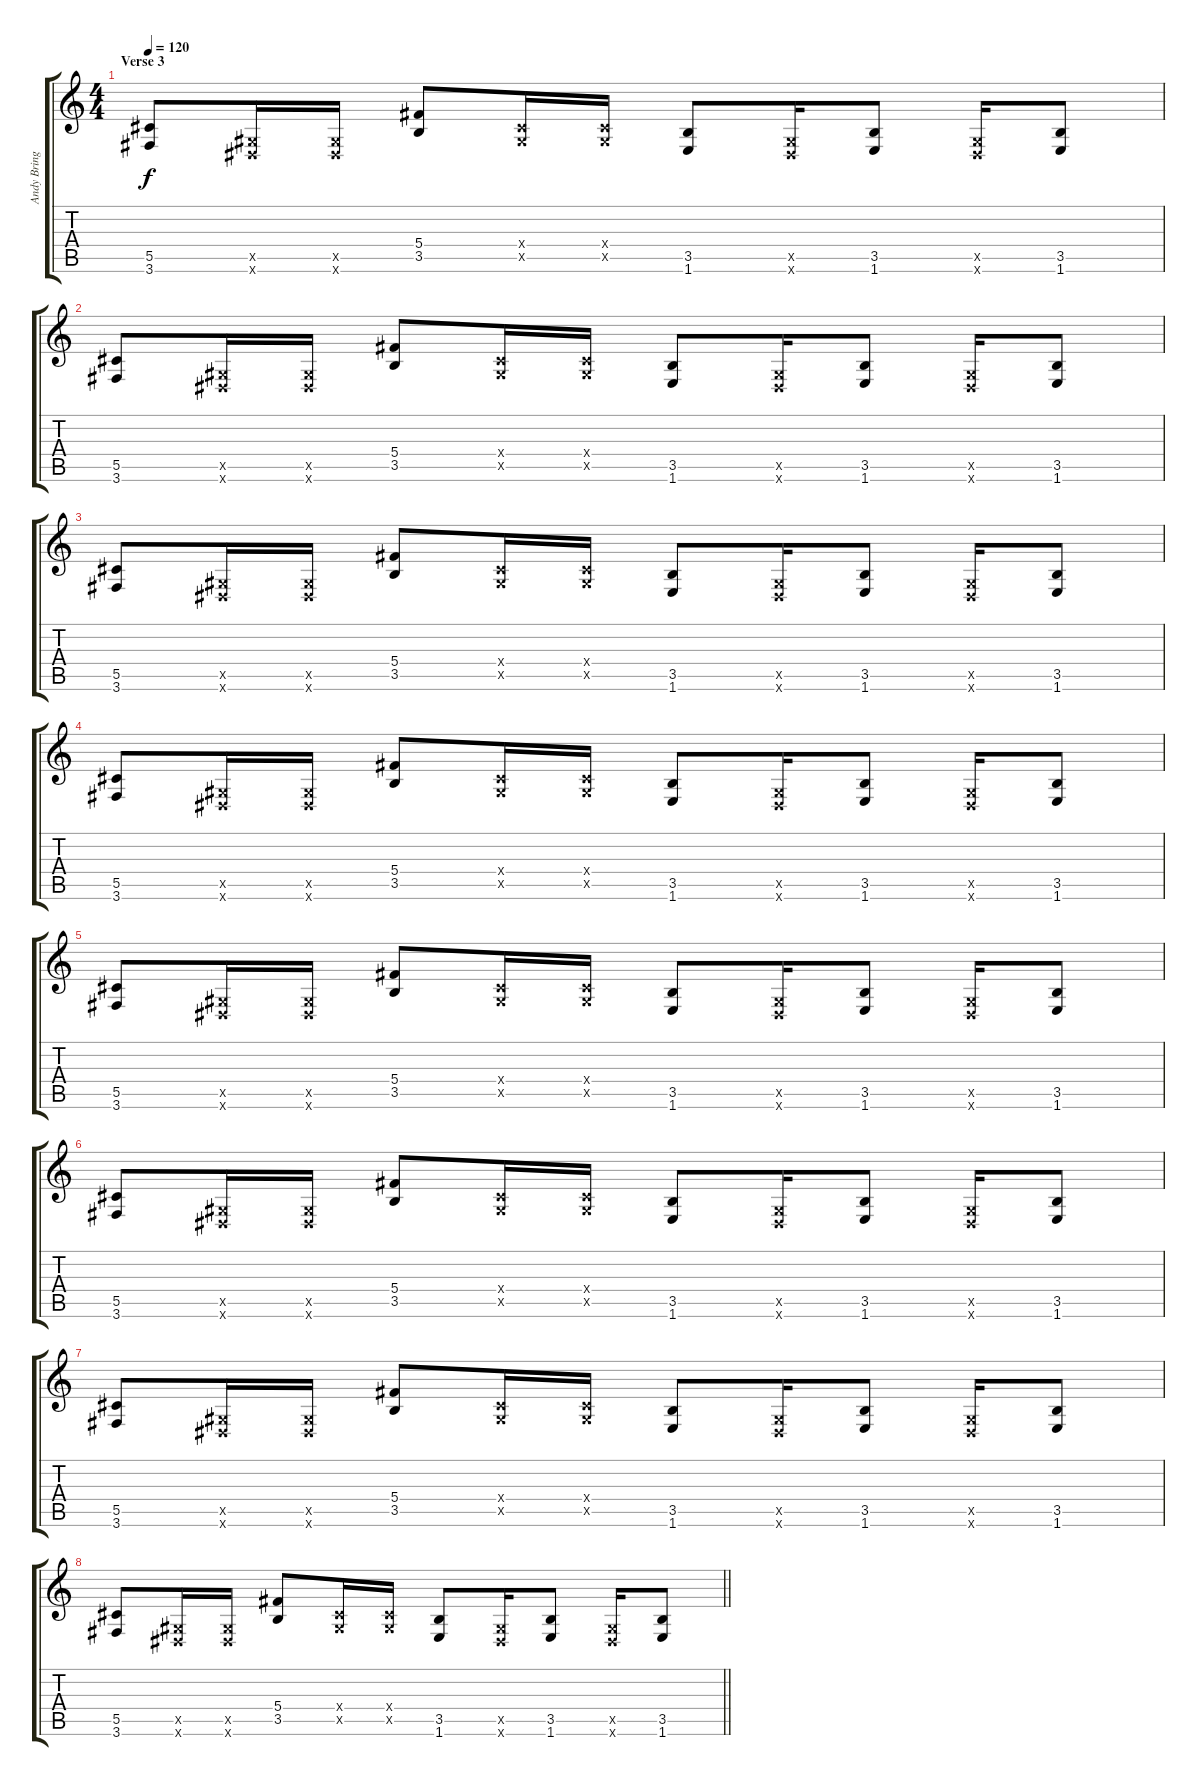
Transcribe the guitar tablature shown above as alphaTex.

\track ("Andy Brings" "Andy Bring") {instrument distortionguitar}
\staff {score tabs}
\tuning (Eb4 Bb3 Gb3 Db3 Ab2 Eb2) {hide}
\ts (4 4)
\section ("" "Verse 3")
\tempo 120
\clef g2
\ks c
(5.5 3.6).8{dy f} (0.5{x} 0.6{x}).16 (0.5{x} 0.6{x}).16 (5.4 3.5).8 (0.4{x} 0.5{x}).16 (0.4{x} 0.5{x}).16 (3.5 1.6).8 (0.5{x} 0.6{x}).16 (3.5 1.6).8 (0.5{x} 0.6{x}).16 (3.5 1.6).8 |
(5.5 3.6).8 (0.5{x} 0.6{x}).16 (0.5{x} 0.6{x}).16 (5.4 3.5).8 (0.4{x} 0.5{x}).16 (0.4{x} 0.5{x}).16 (3.5 1.6).8 (0.5{x} 0.6{x}).16 (3.5 1.6).8 (0.5{x} 0.6{x}).16 (3.5 1.6).8 |
(5.5 3.6).8 (0.5{x} 0.6{x}).16 (0.5{x} 0.6{x}).16 (5.4 3.5).8 (0.4{x} 0.5{x}).16 (0.4{x} 0.5{x}).16 (3.5 1.6).8 (0.5{x} 0.6{x}).16 (3.5 1.6).8 (0.5{x} 0.6{x}).16 (3.5 1.6).8 |
(5.5 3.6).8 (0.5{x} 0.6{x}).16 (0.5{x} 0.6{x}).16 (5.4 3.5).8 (0.4{x} 0.5{x}).16 (0.4{x} 0.5{x}).16 (3.5 1.6).8 (0.5{x} 0.6{x}).16 (3.5 1.6).8 (0.5{x} 0.6{x}).16 (3.5 1.6).8 |
(5.5 3.6).8 (0.5{x} 0.6{x}).16 (0.5{x} 0.6{x}).16 (5.4 3.5).8 (0.4{x} 0.5{x}).16 (0.4{x} 0.5{x}).16 (3.5 1.6).8 (0.5{x} 0.6{x}).16 (3.5 1.6).8 (0.5{x} 0.6{x}).16 (3.5 1.6).8 |
(5.5 3.6).8 (0.5{x} 0.6{x}).16 (0.5{x} 0.6{x}).16 (5.4 3.5).8 (0.4{x} 0.5{x}).16 (0.4{x} 0.5{x}).16 (3.5 1.6).8 (0.5{x} 0.6{x}).16 (3.5 1.6).8 (0.5{x} 0.6{x}).16 (3.5 1.6).8 |
(5.5 3.6).8 (0.5{x} 0.6{x}).16 (0.5{x} 0.6{x}).16 (5.4 3.5).8 (0.4{x} 0.5{x}).16 (0.4{x} 0.5{x}).16 (3.5 1.6).8 (0.5{x} 0.6{x}).16 (3.5 1.6).8 (0.5{x} 0.6{x}).16 (3.5 1.6).8 |
\barLineRight lightlight
(5.5 3.6).8 (0.5{x} 0.6{x}).16 (0.5{x} 0.6{x}).16 (5.4 3.5).8 (0.4{x} 0.5{x}).16 (0.4{x} 0.5{x}).16 (3.5 1.6).8 (0.5{x} 0.6{x}).16 (3.5 1.6).8 (0.5{x} 0.6{x}).16 (3.5 1.6).8
